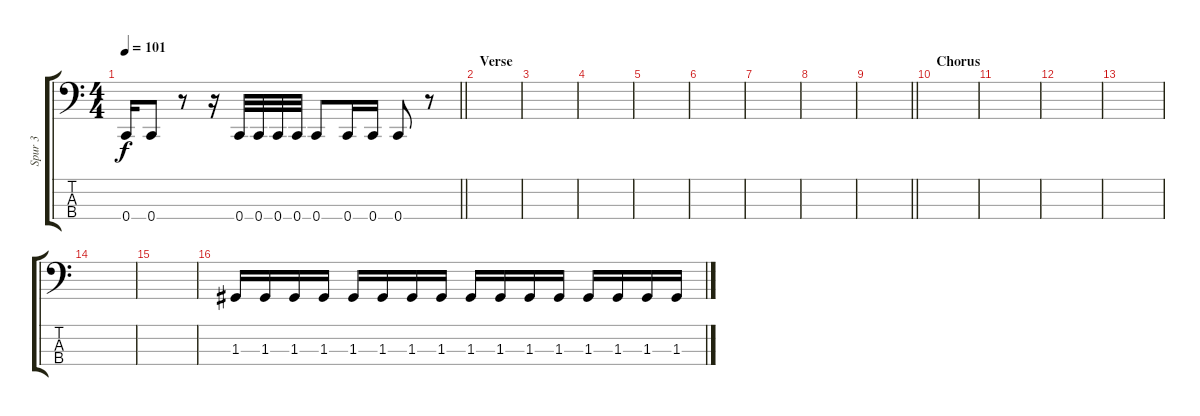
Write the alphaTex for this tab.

\track ("Spur 3" "Spur 3") {instrument electricbassfinger}
\staff {score tabs}
\tuning (F2 C2 G1 C1) {hide}
\ts (4 4)
\tempo 101
\clef f4
\barLineRight lightlight
\ks c
0.4{t}.16{dy f} 0.4.8 r.8 r.16 0.4.32 0.4.32 0.4.32 0.4.32 0.4.8 0.4.16 0.4.16 0.4.8 r.8 |
\section ("" "Verse")
|
|
|
|
|
|
|
\barLineRight lightlight
|
\section ("" "Chorus")
|
|
|
|
|
|
1.3.16 1.3.16 1.3.16 1.3.16 1.3.16 1.3.16 1.3.16 1.3.16 1.3.16 1.3.16 1.3.16 1.3.16 1.3.16 1.3.16 1.3.16 1.3.16
